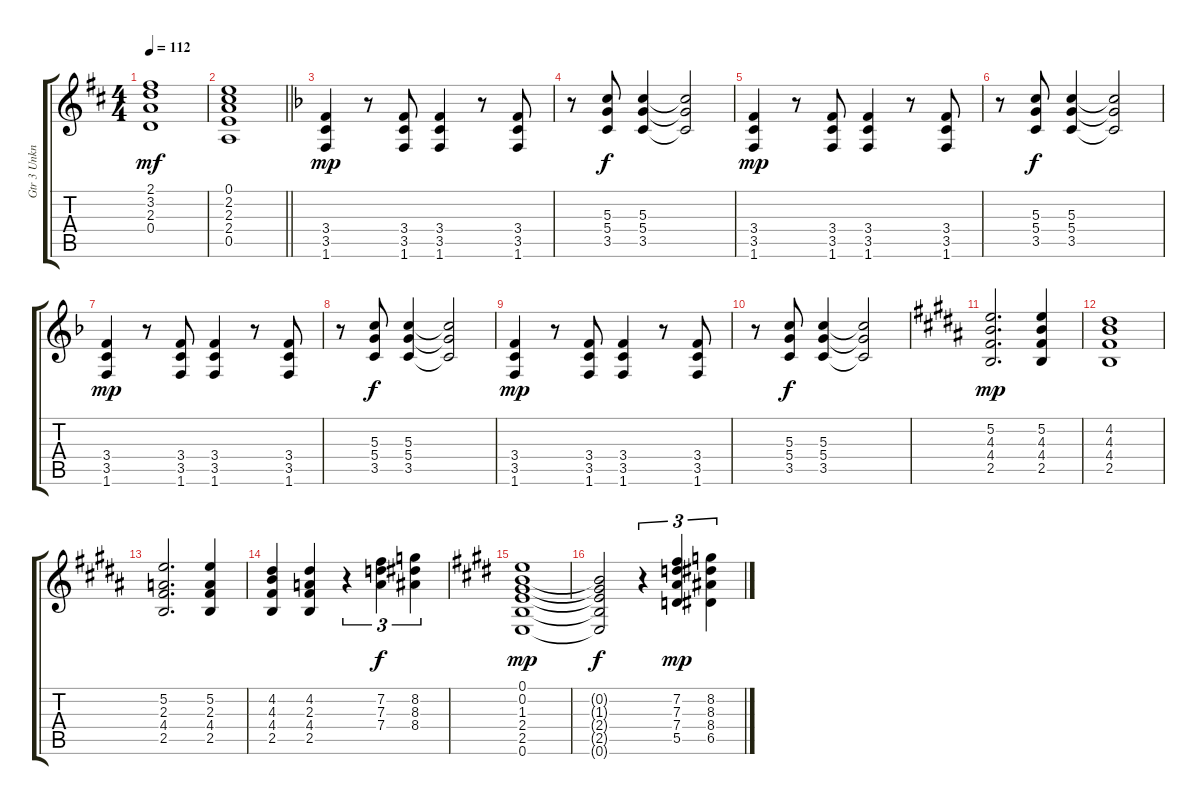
\track ("Gtr 3 Unknown or overdubed" "Gtr 3 Unkn") {instrument acousticguitarsteel}
\staff {score tabs}
\tuning (E4 B3 G3 D3 A2 E2) {hide}
\ts (4 4)
\tempo 112
\clef g2
\ks d
(2.1 3.2 2.3 0.4).1{dy mf} |
\barLineRight lightlight
(0.1 2.2 2.3 2.4 0.5).1 |
\ks f
(3.4 3.5 1.6).4{dy mp} r.8 (3.4 3.5 1.6).8 (3.4 3.5 1.6).4 r.8 (3.4 3.5 1.6).8 |
r.8 (5.3 5.4 3.5).8{dy f} (5.3 5.4 3.5).4 (5.3{t} 5.4{t} 3.5{t}).2 |
(3.4 3.5 1.6).4{dy mp} r.8 (3.4 3.5 1.6).8 (3.4 3.5 1.6).4 r.8 (3.4 3.5 1.6).8 |
r.8 (5.3 5.4 3.5).8{dy f} (5.3 5.4 3.5).4 (5.3{t} 5.4{t} 3.5{t}).2 |
(3.4 3.5 1.6).4{dy mp} r.8 (3.4 3.5 1.6).8 (3.4 3.5 1.6).4 r.8 (3.4 3.5 1.6).8 |
r.8 (5.3 5.4 3.5).8{dy f} (5.3 5.4 3.5).4 (5.3{t} 5.4{t} 3.5{t}).2 |
(3.4 3.5 1.6).4{dy mp} r.8 (3.4 3.5 1.6).8 (3.4 3.5 1.6).4 r.8 (3.4 3.5 1.6).8 |
r.8 (5.3 5.4 3.5).8{dy f} (5.3 5.4 3.5).4 (5.3{t} 5.4{t} 3.5{t}).2 |
\ks b
(5.2 4.3 4.4 2.5).2{d dy mp} (5.2 4.3 4.4 2.5).4 |
(4.2 4.3 4.4 2.5).1 |
(5.2 2.3 4.4 2.5).2{d} (5.2 2.3 4.4 2.5).4 |
(4.2 4.3 4.4 2.5).4 (4.2 2.3 4.4 2.5).4 r.4{tu (3 2)} (7.2 7.3 7.4).4{tu (3 2) dy f} (8.2 8.3 8.4).4{tu (3 2)} |
\ks e
(0.1 0.2 1.3 2.4 2.5 0.6).1{dy mp} |
(0.2{t} 1.3{t} 2.4{t} 2.5{t} 0.6{t}).2{dy f} r.4{tu (3 2)} (7.2 7.3 7.4 5.5).4{tu (3 2) dy mp} (8.2 8.3 8.4 6.5).4{tu (3 2)}
